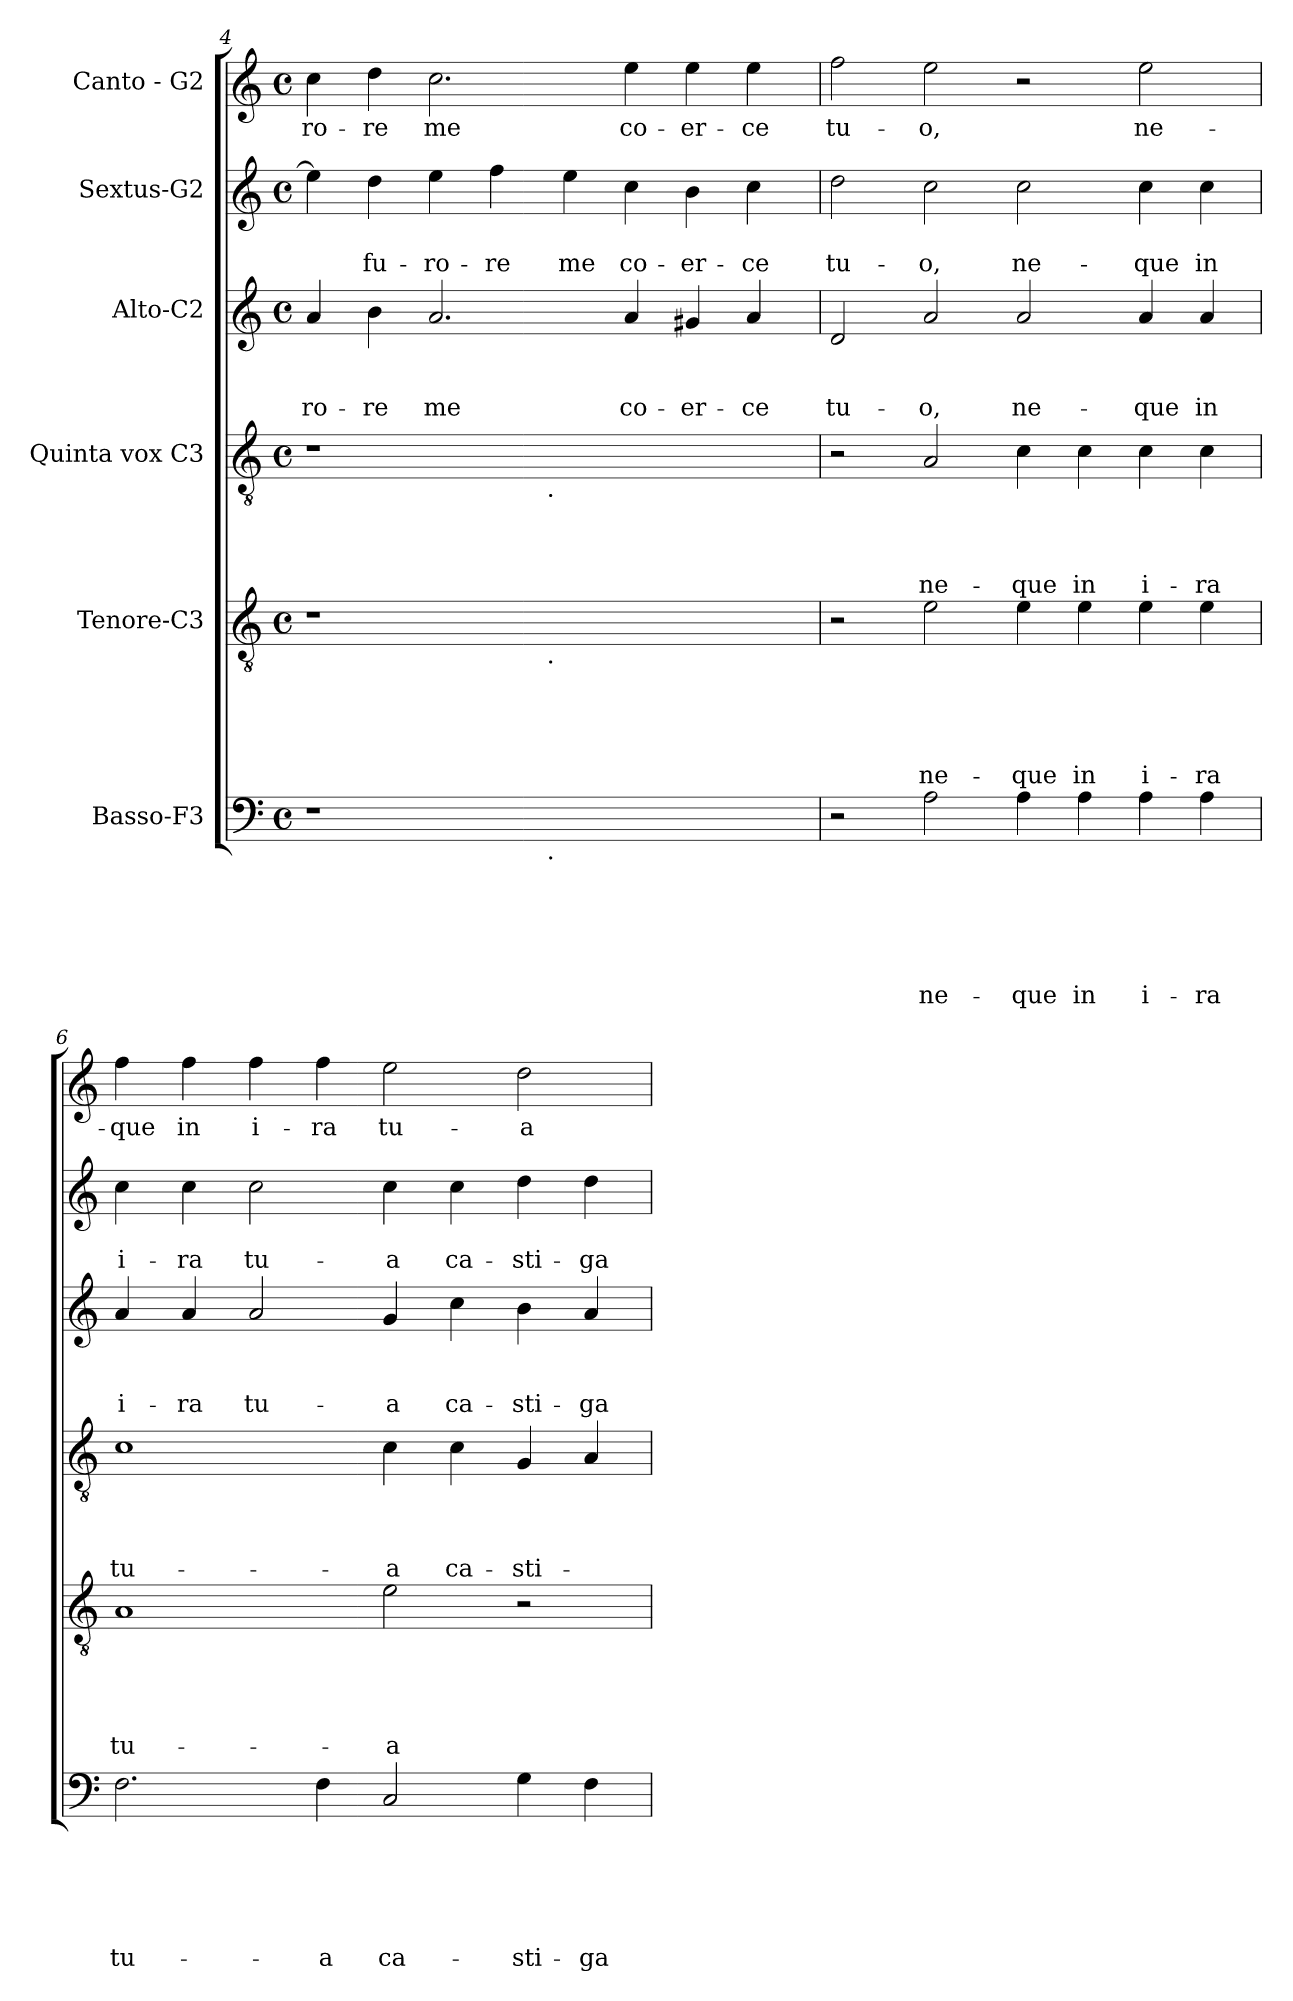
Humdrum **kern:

**kern	**text	**text	**text	**text	**text	**text	**kern	**text	**text	**text	**text	**text	**kern	**text	**text	**text	**text	**kern	**text	**text	**text	**kern	**text	**text	**kern	**text
*part6	*part6	*part6	*part6	*part6	*part6	*part6	*part5	*part5	*part5	*part5	*part5	*part5	*part4	*part4	*part4	*part4	*part4	*part3	*part3	*part3	*part3	*part2	*part2	*part2	*part1	*part1
*staff6	*staff6	*staff6	*staff6	*staff6	*staff6	*staff6	*staff5	*staff5	*staff5	*staff5	*staff5	*staff5	*staff4	*staff4	*staff4	*staff4	*staff4	*staff3	*staff3	*staff3	*staff3	*staff2	*staff2	*staff2	*staff1	*staff1
*I"Basso-F3	*	*	*	*	*	*	*I"Tenore-C3	*	*	*	*	*	*I"Quinta vox C3	*	*	*	*	*I"Alto-C2	*	*	*	*I"Sextus-G2	*	*	*I"Canto - G2	*
*clefF4	*	*	*	*	*	*	*clefGv2	*	*	*	*	*	*clefGv2	*	*	*	*	*clefG2	*	*	*	*clefG2	*	*	*clefG2	*
*k[]	*	*	*	*	*	*	*k[]	*	*	*	*	*	*k[]	*	*	*	*	*k[]	*	*	*	*k[]	*	*	*k[]	*
*C:	*	*	*	*	*	*	*C:	*	*	*	*	*	*C:	*	*	*	*	*C:	*	*	*	*C:	*	*	*C:	*
*M4/4	*	*	*	*	*	*	*M4/4	*	*	*	*	*	*M4/4	*	*	*	*	*M4/4	*	*	*	*M4/4	*	*	*M4/4	*
*met(c)	*	*	*	*	*	*	*met(c)	*	*	*	*	*	*met(c)	*	*	*	*	*met(c)	*	*	*	*met(c)	*	*	*met(c)	*
=4	=4	=4	=4	=4	=4	=4	=4	=4	=4	=4	=4	=4	=4	=4	=4	=4	=4	=4	=4	=4	=4	=4	=4	=4	=4	=4
!	!	!	!	!	!	!	!	!	!	!	!	!	!	!	!	!	!	!	!	!	!LO:LY:b	!	!	!	!	!LO:LY:b
*^	*	*	*	*	*	*	*^	*	*	*	*	*	*^	*	*	*	*	*	*	*	*	*	*	*	*	*
1r	2ryy	.	.	.	.	.	.	1r	2ryy	.	.	.	.	.	1r	2ryy	.	.	.	.	4a/	.	.	-ro-	4ee\]	.	.	4cc\	-ro-
!	!	!	!	!	!	!	!	!	!	!	!	!	!	!	!	!	!	!	!	!	!	!	!	!LO:LY:b	!	!	!LO:LY:b	!	!LO:LY:b
.	.	.	.	.	.	.	.	.	.	.	.	.	.	.	.	.	.	.	.	.	4b\	.	.	-re	4dd\	.	fu-	4dd\	-re
!	!	!	!	!	!	!	!	!	!	!	!	!	!	!	!	!	!	!	!	!	!	!	!	!LO:LY:b	!	!	!LO:LY:b	!	!LO:LY:b
.	4...ryy	.	.	.	.	.	.	.	4...ryy	.	.	.	.	.	.	4...ryy	.	.	.	.	2.a/	.	.	me	4ee\	.	-ro-	2.cc\	me
!	!	!	!	!	!	!	!	!	!	!	!	!	!	!	!	!	!	!	!	!	!	!	!	!	!	!	!LO:LY:b	!	!
.	.	.	.	.	.	.	.	.	.	.	.	.	.	.	.	.	.	.	.	.	.	.	.	.	4ff\	.	-re	.	.
!	!	!	!	!	!	!	!	!	!	!	!	!	!	!	!	!LO:TX:b:t=.	!	!	!	!	!	!	!	!	!	!	!	!	!
!	!	!	!	!	!	!	!	!	!LO:TX:b:t=.	!	!	!	!	!	!	!	!	!	!	!	!	!	!	!	!	!	!	!	!
!	!LO:TX:b:t=.	!	!	!	!	!	!	!	!	!	!	!	!	!	!	!	!	!	!	!	!	!	!	!	!	!	!	!	!
.	1ryy	.	.	.	.	.	.	.	1ryy	.	.	.	.	.	.	1ryy	.	.	.	.	.	.	.	.	.	.	.	.	.
!	!	!	!	!	!	!	!	!	!	!	!	!	!	!	!	!	!	!	!	!	!	!	!	!	!	!	!LO:LY:b	!	!
1ryy	.	.	.	.	.	.	.	1ryy	.	.	.	.	.	.	1ryy	.	.	.	.	.	.	.	.	.	4ee\	.	me	.	.
!	!	!	!	!	!	!	!	!	!	!	!	!	!	!	!	!	!	!	!	!	!	!	!	!LO:LY:b	!	!	!LO:LY:b	!	!LO:LY:b
.	.	.	.	.	.	.	.	.	.	.	.	.	.	.	.	.	.	.	.	.	4a/	.	.	co-	4cc\	.	co-	4ee\	co-
!	!	!	!	!	!	!	!	!	!	!	!	!	!	!	!	!	!	!	!	!	!	!	!	!LO:LY:b	!	!	!LO:LY:b	!	!LO:LY:b
.	.	.	.	.	.	.	.	.	.	.	.	.	.	.	.	.	.	.	.	.	4g#X/	.	.	-er-	4b\	.	-er-	4ee\	-er-
!	!	!	!	!	!	!	!	!	!	!	!	!	!	!	!	!	!	!	!	!	!	!	!	!LO:LY:b	!	!	!LO:LY:b	!	!LO:LY:b
.	.	.	.	.	.	.	.	.	.	.	.	.	.	.	.	.	.	.	.	.	4a/	.	.	-ce	4cc\	.	-ce	4ee\	-ce
.	32ryy	.	.	.	.	.	.	.	32ryy	.	.	.	.	.	.	32ryy	.	.	.	.	.	.	.	.	.	.	.	.	.
!!LO:PB:g=z
=5	=5	=5	=5	=5	=5	=5	=5	=5	=5	=5	=5	=5	=5	=5	=5	=5	=5	=5	=5	=5	=5	=5	=5	=5	=5	=5	=5	=5	=5
!	!	!	!	!	!	!	!	!	!	!	!	!	!	!	!	!	!	!	!	!	!	!	!	!LO:LY:b	!	!	!LO:LY:b	!	!LO:LY:b
*v	*v	*	*	*	*	*	*	*	*	*	*	*	*	*	*v	*v	*	*	*	*	*	*	*	*	*	*	*	*	*
*	*	*	*	*	*	*	*v	*v	*	*	*	*	*	*	*	*	*	*	*	*	*	*	*	*	*	*	*
2r	.	.	.	.	.	.	2r	.	.	.	.	.	2r	.	.	.	.	2d/	.	.	tu-	2dd\	.	tu-	2ff\	tu-
!	!	!	!	!	!	!LO:LY:b	!	!	!	!	!	!LO:LY:b	!	!	!	!	!LO:LY:b	!	!	!	!LO:LY:b	!	!	!LO:LY:b	!	!LO:LY:b
2A\	.	.	.	.	.	ne-	2e\	.	.	.	.	ne-	2A/	.	.	.	ne-	2a/	.	.	-o,	2cc\	.	-o,	2ee\	-o,
!	!	!	!	!	!	!LO:LY:b	!	!	!	!	!	!LO:LY:b	!	!	!	!	!LO:LY:b	!	!	!	!LO:LY:b	!	!	!LO:LY:b	!	!
4A\	.	.	.	.	.	-que	4e\	.	.	.	.	-que	4c\	.	.	.	-que	2a/	.	.	ne-	2cc\	.	ne-	2r	.
!	!	!	!	!	!	!LO:LY:b	!	!	!	!	!	!LO:LY:b	!	!	!	!	!LO:LY:b	!	!	!	!	!	!	!	!	!
4A\	.	.	.	.	.	in	4e\	.	.	.	.	in	4c\	.	.	.	in	.	.	.	.	.	.	.	.	.
!	!	!	!	!	!	!LO:LY:b	!	!	!	!	!	!LO:LY:b	!	!	!	!	!LO:LY:b	!	!	!	!LO:LY:b	!	!	!LO:LY:b	!	!LO:LY:b
4A\	.	.	.	.	.	i-	4e\	.	.	.	.	i-	4c\	.	.	.	i-	4a/	.	.	-que	4cc\	.	-que	2ee\	ne-
!	!	!	!	!	!	!LO:LY:b	!	!	!	!	!	!LO:LY:b	!	!	!	!	!LO:LY:b	!	!	!	!LO:LY:b	!	!	!LO:LY:b	!	!
4A\	.	.	.	.	.	-ra	4e\	.	.	.	.	-ra	4c\	.	.	.	-ra	4a/	.	.	in	4cc\	.	in	.	.
=6	=6	=6	=6	=6	=6	=6	=6	=6	=6	=6	=6	=6	=6	=6	=6	=6	=6	=6	=6	=6	=6	=6	=6	=6	=6	=6
!	!	!	!	!	!	!LO:LY:b	!	!	!	!	!	!LO:LY:b	!	!	!	!	!LO:LY:b	!	!	!	!LO:LY:b	!	!	!LO:LY:b	!	!LO:LY:b
2.F\	.	.	.	.	.	tu-	1A	.	.	.	.	tu-	1c	.	.	.	tu-	4a/	.	.	i-	4cc\	.	i-	4ff\	-que
!	!	!	!	!	!	!	!	!	!	!	!	!	!	!	!	!	!	!	!	!	!LO:LY:b	!	!	!LO:LY:b	!	!LO:LY:b
.	.	.	.	.	.	.	.	.	.	.	.	.	.	.	.	.	.	4a/	.	.	-ra	4cc\	.	-ra	4ff\	in
!	!	!	!	!	!	!	!	!	!	!	!	!	!	!	!	!	!	!	!	!	!LO:LY:b	!	!	!LO:LY:b	!	!LO:LY:b
.	.	.	.	.	.	.	.	.	.	.	.	.	.	.	.	.	.	2a/	.	.	tu-	2cc\	.	tu-	4ff\	i-
!	!	!	!	!	!	!LO:LY:b	!	!	!	!	!	!	!	!	!	!	!	!	!	!	!	!	!	!	!	!LO:LY:b
4F\	.	.	.	.	.	-a	.	.	.	.	.	.	.	.	.	.	.	.	.	.	.	.	.	.	4ff\	-ra
!	!	!	!	!	!	!LO:LY:b	!	!	!	!	!	!LO:LY:b	!	!	!	!	!LO:LY:b	!	!	!	!LO:LY:b	!	!	!LO:LY:b	!	!LO:LY:b
2C/	.	.	.	.	.	ca-	2e\	.	.	.	.	-a	4c\	.	.	.	-a	4g/	.	.	-a	4cc\	.	-a	2ee\	tu-
!	!	!	!	!	!	!	!	!	!	!	!	!	!	!	!	!	!LO:LY:b	!	!	!	!LO:LY:b	!	!	!LO:LY:b	!	!
.	.	.	.	.	.	.	.	.	.	.	.	.	4c\	.	.	.	ca-	4cc\	.	.	ca-	4cc\	.	ca-	.	.
!	!	!	!	!	!	!LO:LY:b	!	!	!	!	!	!	!	!	!	!	!LO:LY:b	!	!	!	!LO:LY:b	!	!	!LO:LY:b	!	!LO:LY:b
4G\	.	.	.	.	.	-sti-	2r	.	.	.	.	.	4G/	.	.	.	-sti-	4b\	.	.	-sti-	4dd\	.	-sti-	2dd\	-a
!	!	!	!	!	!	!LO:LY:b	!	!	!	!	!	!	!	!	!	!	!	!	!	!	!LO:LY:b	!	!	!LO:LY:b	!	!
4F\	.	.	.	.	.	-ga	.	.	.	.	.	.	4A/	.	.	.	.	4a/	.	.	-ga	4dd\	.	-ga	.	.
=	=	=	=	=	=	=	=	=	=	=	=	=	=	=	=	=	=	=	=	=	=	=	=	=	=	=
*-	*-	*-	*-	*-	*-	*-	*-	*-	*-	*-	*-	*-	*-	*-	*-	*-	*-	*-	*-	*-	*-	*-	*-	*-	*-	*-
